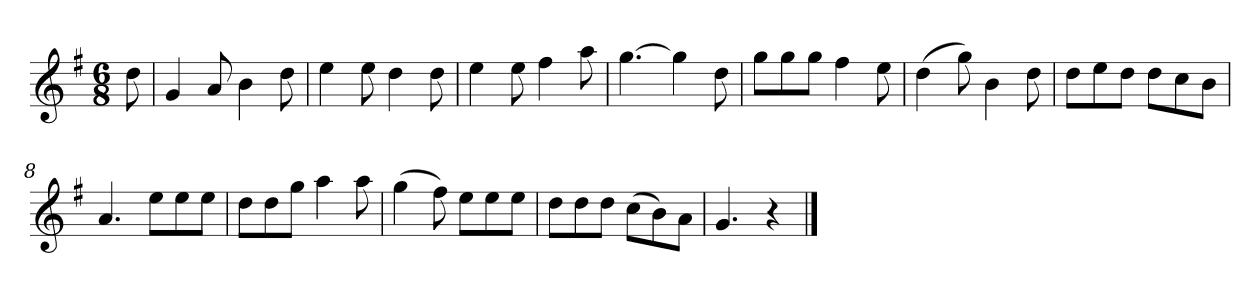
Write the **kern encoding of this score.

**kern
*part1
*staff1
*k[f#]
*M6/8
*MM120
=
8dd
=1
4g
8a
4b
8dd
=2
4ee
8ee
4dd
8dd
=3
4ee
8ee
4ff#
8aa
=4
[4.gg
4gg]
8dd
=5
8ggL
8gg
8ggJ
4ff#
8ee
=6
(4dd
8gg)
4b
8dd
=7
8ddL
8ee
8ddJ
8ddL
8cc
8bJ
=8
4.a
8eeL
8ee
8eeJ
=9
8ddL
8dd
8ggJ
4aa
8aa
=10
(4gg
8ff#)
8eeL
8ee
8eeJ
=11
8ddL
8dd
8ddJ
(8ccL
8b)
8aJ
=12
4.g
4r
==
*-
